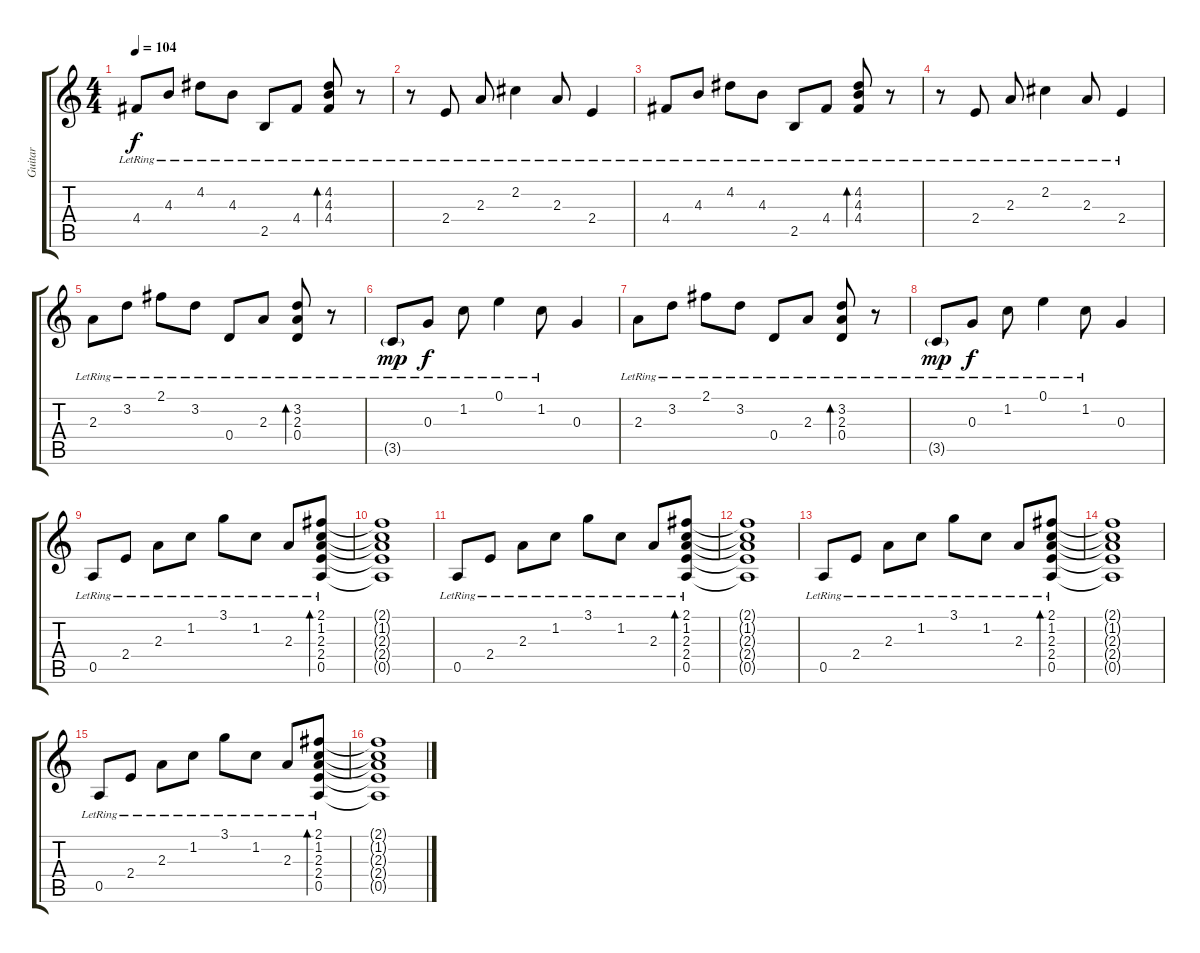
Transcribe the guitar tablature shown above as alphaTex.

\track ("Guitar" "Guitar") {instrument electricguitarclean}
\staff {score tabs}
\tuning (E4 B3 G3 D3 A2 E2) {hide}
\ts (4 4)
\tempo 104
\clef g2
\ks c
4.4{lr}.8{dy f} 4.3{lr}.8 4.2{lr}.8 4.3{lr}.8 2.5{lr}.8 4.4{lr}.8 (4.2{lr} 4.3{lr} 4.4{lr}).8{bd 120} r.8 |
r.8 2.4{lr}.8 2.3{lr}.8 2.2{lr}.4 2.3{lr}.8 2.4{lr}.4 |
4.4{lr}.8 4.3{lr}.8 4.2{lr}.8 4.3{lr}.8 2.5{lr}.8 4.4{lr}.8 (4.2{lr} 4.3{lr} 4.4{lr}).8{bd 120} r.8 |
r.8 2.4{lr}.8 2.3{lr}.8 2.2{lr}.4 2.3{lr}.8 2.4{lr}.4 |
2.3{lr}.8 3.2{lr}.8 2.1{lr}.8 3.2{lr}.8 0.4{lr}.8 2.3{lr}.8 (3.2{lr} 2.3{lr} 0.4{lr}).8{bd 120} r.8 |
3.5{g lr}.8{dy mp} 0.3{lr}.8{dy f} 1.2{lr}.8 0.1{lr}.4 1.2{lr}.8 0.3.4 |
2.3{lr}.8 3.2{lr}.8 2.1{lr}.8 3.2{lr}.8 0.4{lr}.8 2.3{lr}.8 (3.2{lr} 2.3{lr} 0.4{lr}).8{bd 120} r.8 |
3.5{g lr}.8{dy mp} 0.3{lr}.8{dy f} 1.2{lr}.8 0.1{lr}.4 1.2{lr}.8 0.3.4 |
0.5{lr}.8 2.4{lr}.8 2.3{lr}.8 1.2{lr}.8 3.1{lr}.8 1.2{lr}.8 2.3{lr}.8 (2.1{lr} 1.2{lr} 2.3{lr} 2.4{lr} 0.5{lr}).8{bd 60} |
(2.1{t} 1.2{t} 2.3{t} 2.4{t} 0.5{t}).1 |
0.5{lr}.8 2.4{lr}.8 2.3{lr}.8 1.2{lr}.8 3.1{lr}.8 1.2{lr}.8 2.3{lr}.8 (2.1{lr} 1.2{lr} 2.3{lr} 2.4{lr} 0.5{lr}).8{bd 60} |
(2.1{t} 1.2{t} 2.3{t} 2.4{t} 0.5{t}).1 |
0.5{lr}.8 2.4{lr}.8 2.3{lr}.8 1.2{lr}.8 3.1{lr}.8 1.2{lr}.8 2.3{lr}.8 (2.1{lr} 1.2{lr} 2.3{lr} 2.4{lr} 0.5{lr}).8{bd 60} |
(2.1{t} 1.2{t} 2.3{t} 2.4{t} 0.5{t}).1 |
0.5{lr}.8 2.4{lr}.8 2.3{lr}.8 1.2{lr}.8 3.1{lr}.8 1.2{lr}.8 2.3{lr}.8 (2.1{lr} 1.2{lr} 2.3{lr} 2.4{lr} 0.5{lr}).8{bd 60} |
(2.1{t} 1.2{t} 2.3{t} 2.4{t} 0.5{t}).1
